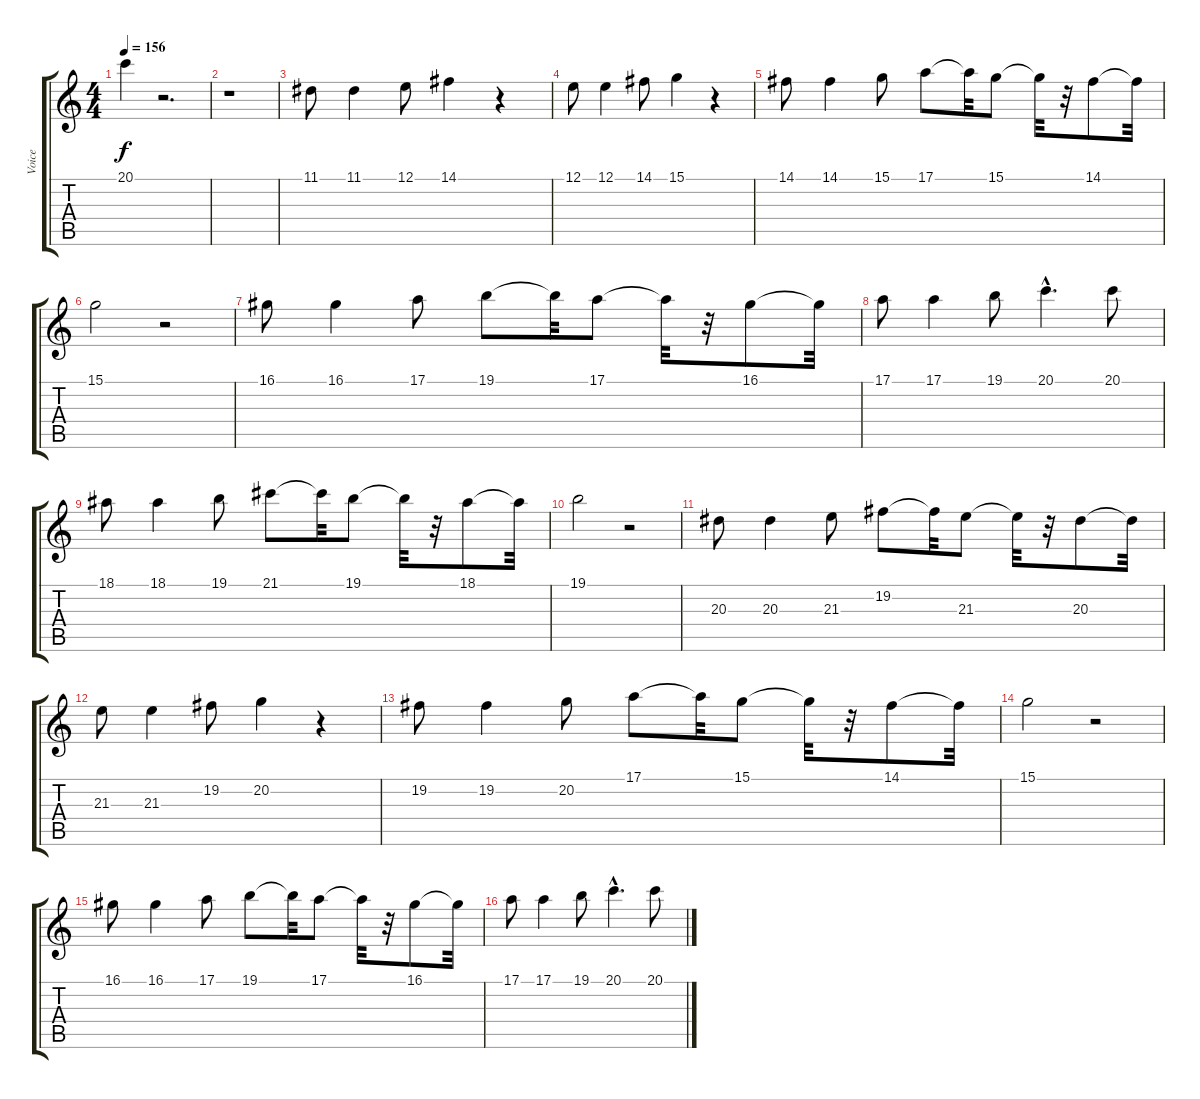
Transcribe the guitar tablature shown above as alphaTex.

\track (" Voice" " Voice") {instrument tremolostrings}
\staff {score tabs}
\tuning (E4 B3 G3 D3 A2 E2) {hide}
\ts (4 4)
\tempo 156
\clef g2
\ks c
20.1.4{dy f} r.2{d} |
r.1 |
11.1.8 11.1.4 12.1.8 14.1.4 r.4 |
12.1.8 12.1.4 14.1.8 15.1.4 r.4 |
14.1.8 14.1.4 15.1.8 17.1.8 17.1{t}.32 15.1.8 15.1{t}.32 r.32 14.1.8 14.1{t}.32 |
15.1.2 r.2 |
16.1.8 16.1.4 17.1.8 19.1.8 19.1{t}.32 17.1.8 17.1{t}.32 r.32 16.1.8 16.1{t}.32 |
17.1.8 17.1.4 19.1.8 20.1{hac}.4{d} 20.1.8 |
18.1.8 18.1.4 19.1.8 21.1.8 21.1{t}.32 19.1.8 19.1{t}.32 r.32 18.1.8 18.1{t}.32 |
19.1.2 r.2 |
20.3.8 20.3.4 21.3.8 19.2.8 19.2{t}.32 21.3.8 21.3{t}.32 r.32 20.3.8 20.3{t}.32 |
21.3.8 21.3.4 19.2.8 20.2.4 r.4 |
19.2.8 19.2.4 20.2.8 17.1.8 17.1{t}.32 15.1.8 15.1{t}.32 r.32 14.1.8 14.1{t}.32 |
15.1.2 r.2 |
16.1.8 16.1.4 17.1.8 19.1.8 19.1{t}.32 17.1.8 17.1{t}.32 r.32 16.1.8 16.1{t}.32 |
17.1.8 17.1.4 19.1.8 20.1{hac}.4{d} 20.1.8
